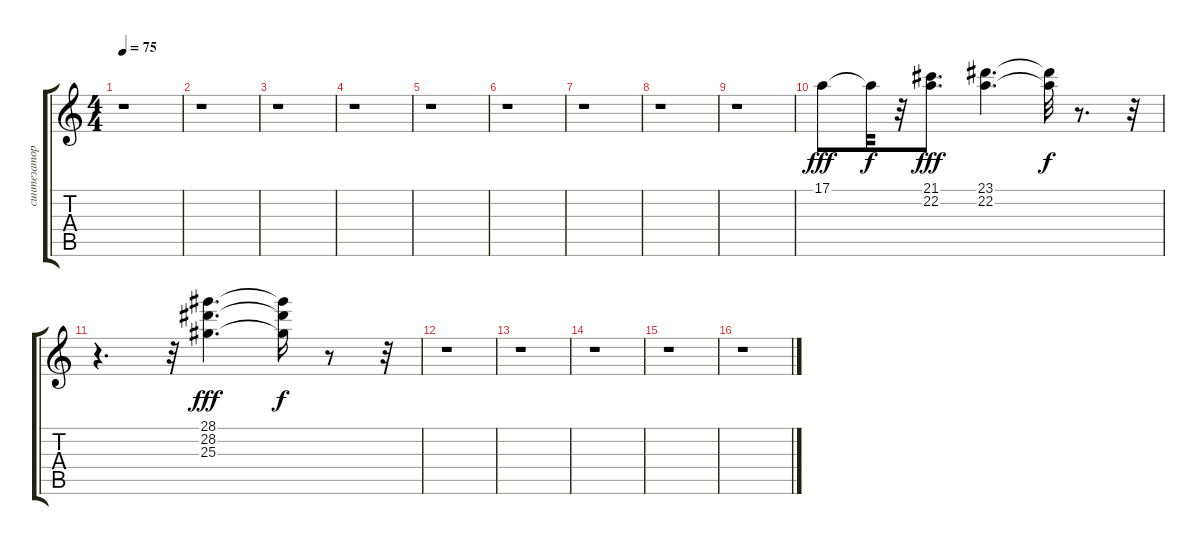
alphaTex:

\track ("синтезатор" "синтезатор") {instrument rockorgan}
\staff {score tabs}
\tuning (E4 B3 G3 D3 A2 E2) {hide}
\ts (4 4)
\tempo 75
\clef g2
\ks c
r.1{dy mp} |
r.1 |
r.1 |
r.1 |
r.1 |
r.1 |
r.1 |
r.1 |
r.1 |
17.1.8{dy fff} 17.1{t}.32{dy f} r.32 (21.1 22.2).8{d dy fff} (23.1 22.2).4{d} (23.1{t} 22.2{t}).32{dy f} r.8{d} r.32 |
r.4{d} r.32 (28.1 28.2 25.3).4{d dy fff} (28.1{t} 28.2{t} 25.3{t}).16{dy f} r.8 r.32 |
r.1 |
r.1 |
r.1 |
r.1 |
r.1
